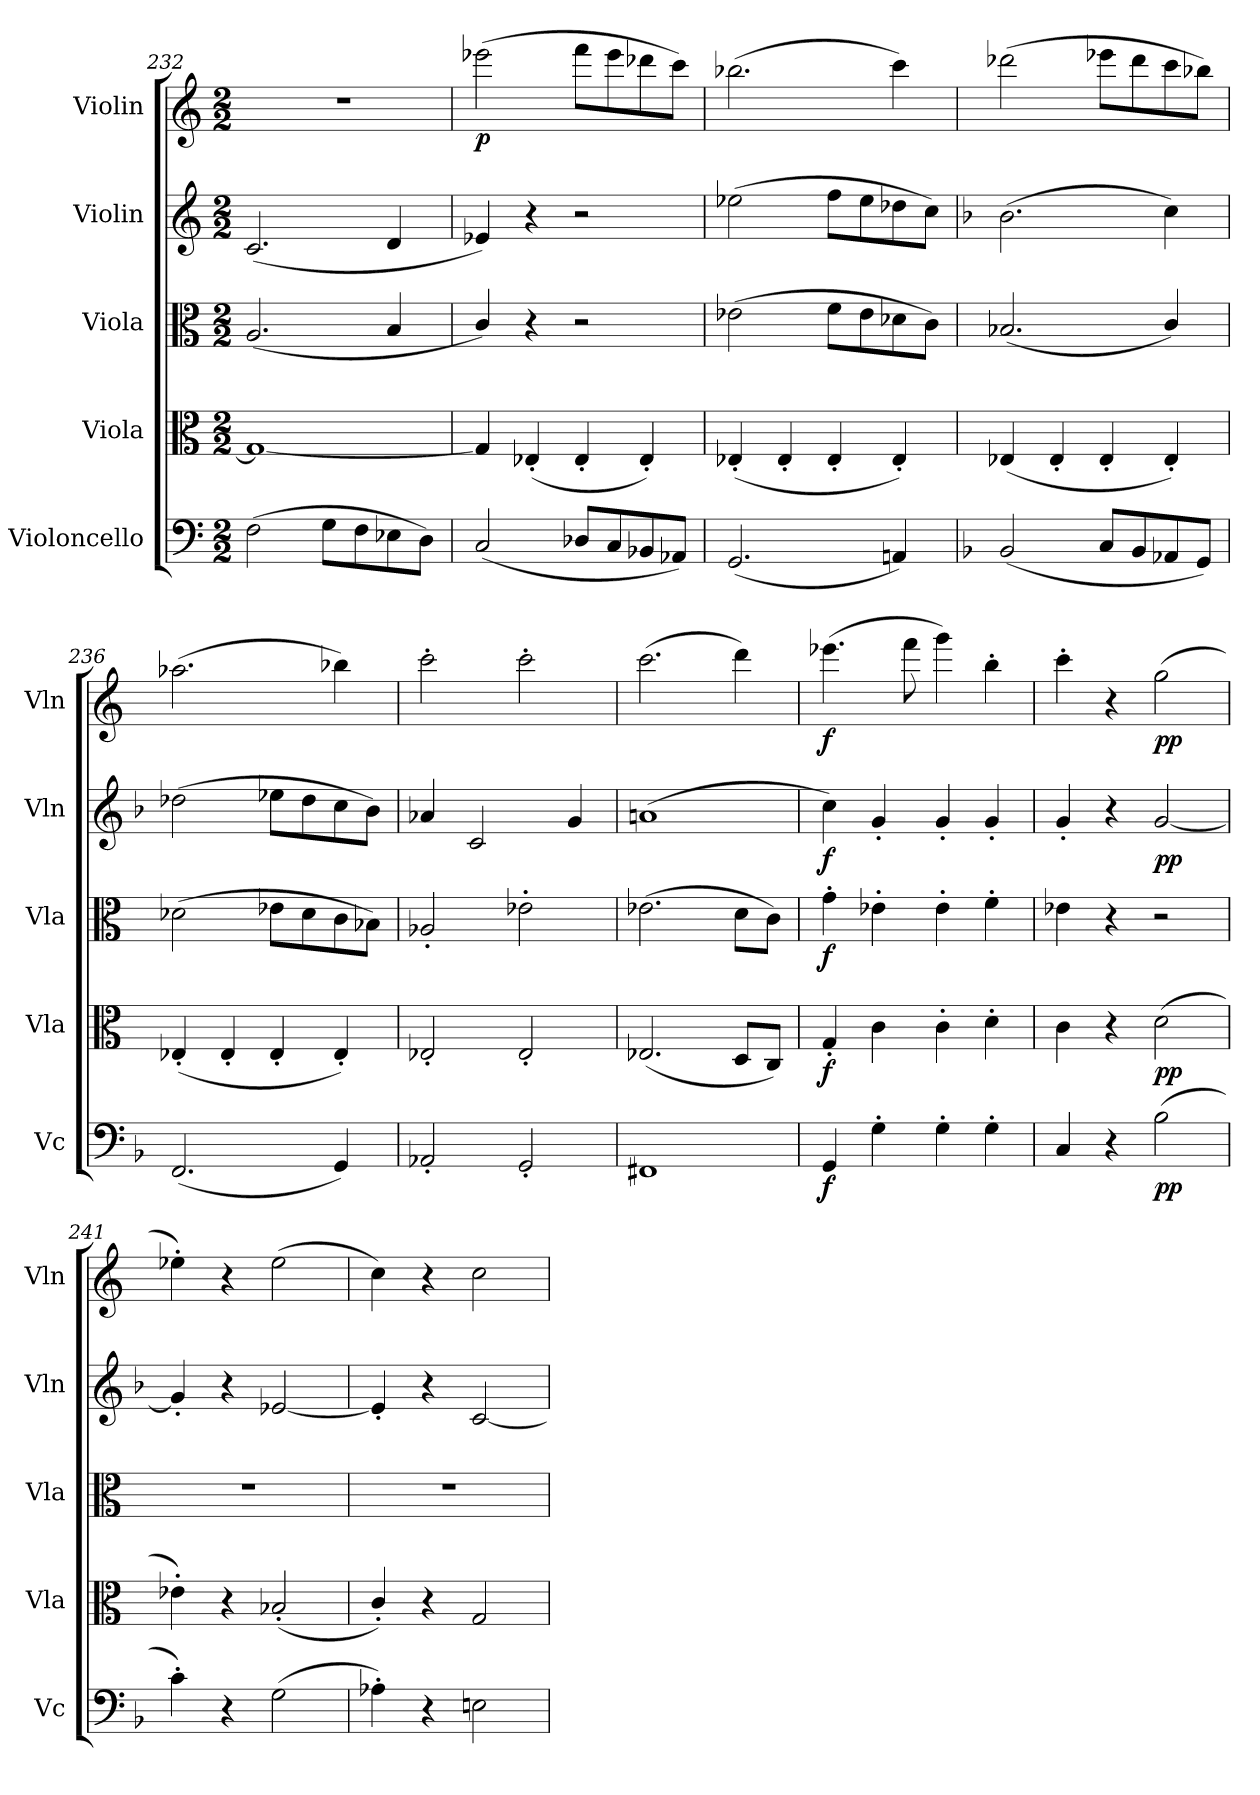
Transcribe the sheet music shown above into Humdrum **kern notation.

**kern	**dynam	**kern	**dynam	**kern	**dynam	**kern	**dynam	**kern	**dynam
*part5	*part5	*part4	*part4	*part3	*part3	*part2	*part2	*part1	*part1
*staff5	*staff5	*staff4	*staff4	*staff3	*staff3	*staff2	*staff2	*staff1	*staff1
*I"Violoncello	*	*I"Viola	*	*I"Viola	*	*I"Violin	*	*I"Violin	*
*I'Vc	*	*I'Vla	*	*I'Vla	*	*I'Vln	*	*I'Vln	*
*clefF4	*	*clefC3	*	*clefC3	*	*clefG2	*	*clefG2	*
*k[]	*	*k[]	*	*k[]	*	*k[]	*	*k[]	*
*M2/2	*	*M2/2	*	*M2/2	*	*M2/2	*	*M2/2	*
=232	=232	=232	=232	=232	=232	=232	=232	=232	=232
(2F\	.	1G_	.	(2.A/	.	(2.c/	.	1r	.
8G\L	.	.	.	.	.	.	.	.	.
8F\	.	.	.	.	.	.	.	.	.
8E-X\	.	.	.	4B/	.	4d/	.	.	.
8D\J)	.	.	.	.	.	.	.	.	.
=233	=233	=233	=233	=233	=233	=233	=233	=233	=233
(2C/	.	4G/]	.	4c/)	.	4e-X/)	.	(2eee-X\	p
.	.	(4E-X'/	.	4r	.	4r	.	.	.
8D-X/L	.	4E-'/	.	2r	.	2r	.	8fff\L	.
8C/	.	.	.	.	.	.	.	8eee-\	.
8BB-X/	.	4E-'/)	.	.	.	.	.	8ddd-X\	.
8AA-X/J)	.	.	.	.	.	.	.	8ccc\J)	.
=234	=234	=234	=234	=234	=234	=234	=234	=234	=234
(2.GG/	.	(4E-X'/	.	(2e-X\	.	(2ee-X\	.	(2.bb-X\	.
.	.	4E-'/	.	.	.	.	.	.	.
.	.	4E-'/	.	8f\L	.	8ff\L	.	.	.
.	.	.	.	8e-\	.	8ee-\	.	.	.
4AAn/)	.	4E-'/)	.	8d-X\	.	8dd-X\	.	4ccc\)	.
.	.	.	.	8c\J)	.	8cc\J)	.	.	.
=235	=235	=235	=235	=235	=235	=235	=235	=235	=235
*k[b-]	*	*	*	*	*	*k[b-]	*	*	*
(2BB-/	.	(4E-X/	.	(2.B-X/	.	(2.b-\	.	(2ddd-X\	.
.	.	4E-'/	.	.	.	.	.	.	.
8C/L	.	4E-'/	.	.	.	.	.	8eee-X\L	.
8BB-/	.	.	.	.	.	.	.	8ddd-\	.
8AA-X/	.	4E-'/)	.	4c/)	.	4cc\)	.	8ccc\	.
8GG/J)	.	.	.	.	.	.	.	8bb-X\J)	.
=236	=236	=236	=236	=236	=236	=236	=236	=236	=236
(2.FF/	.	(4E-X'/	.	(2d-X\	.	(2dd-X\	.	(2.aa-X\	.
.	.	4E-'/	.	.	.	.	.	.	.
.	.	4E-'/	.	8e-X\L	.	8ee-X\L	.	.	.
.	.	.	.	8d-\	.	8dd-\	.	.	.
4GG/)	.	4E-'/)	.	8c\	.	8cc\	.	4bb-X\)	.
.	.	.	.	8B-X\J)	.	8b-\J)	.	.	.
=237	=237	=237	=237	=237	=237	=237	=237	=237	=237
2AA-X'/	.	2E-X'/	.	2A-X'/	.	4a-X/	.	2ccc'\	.
.	.	.	.	.	.	2c/	.	.	.
2GG'/	.	2E-'/	.	2e-X'\	.	.	.	2ccc'\	.
.	.	.	.	.	.	4g/	.	.	.
=238	=238	=238	=238	=238	=238	=238	=238	=238	=238
1FF#X	.	(2.E-X/	.	(2.e-X\	.	(1an	.	(2.ccc\	.
.	.	8D/L	.	8d\L	.	.	.	4ddd\)	.
.	.	8C/J)	.	8c\J)	.	.	.	.	.
=239	=239	=239	=239	=239	=239	=239	=239	=239	=239
4GG/	f	4G'/	f	4g'\	f	4cc\)	f	(4.eee-X\	f
4G'\	.	4c\	.	4e-X'\	.	4g'/	.	.	.
.	.	.	.	.	.	.	.	8fff\	.
4G'\	.	4c'\	.	4e-'\	.	4g'/	.	4ggg\)	.
4G'\	.	4d'\	.	4f'\	.	4g'/	.	4bb'\	.
=240	=240	=240	=240	=240	=240	=240	=240	=240	=240
4C/	.	4c\	.	4e-X\	.	4g'/	.	4ccc'\	.
4r	.	4r	.	4r	.	4r	.	4r	.
(2B-\	pp	(2d\	pp	2r	.	[2g/	pp	(2gg\	pp
=241	=241	=241	=241	=241	=241	=241	=241	=241	=241
4c'\)	.	4e-X'\)	.	1r	.	4g'/]	.	4ee-X'\)	.
4r	.	4r	.	.	.	4r	.	4r	.
(2G\	.	(2B-X'/	.	.	.	[2e-X/	.	(2ee-\	.
=242	=242	=242	=242	=242	=242	=242	=242	=242	=242
4A-X'\)	.	4c'/)	.	1r	.	4e-'/]	.	4cc\)	.
4r	.	4r	.	.	.	4r	.	4r	.
2En\	.	2G/	.	.	.	[2c/	.	2cc\	.
=	=	=	=	=	=	=	=	=	=
*-	*-	*-	*-	*-	*-	*-	*-	*-	*-
